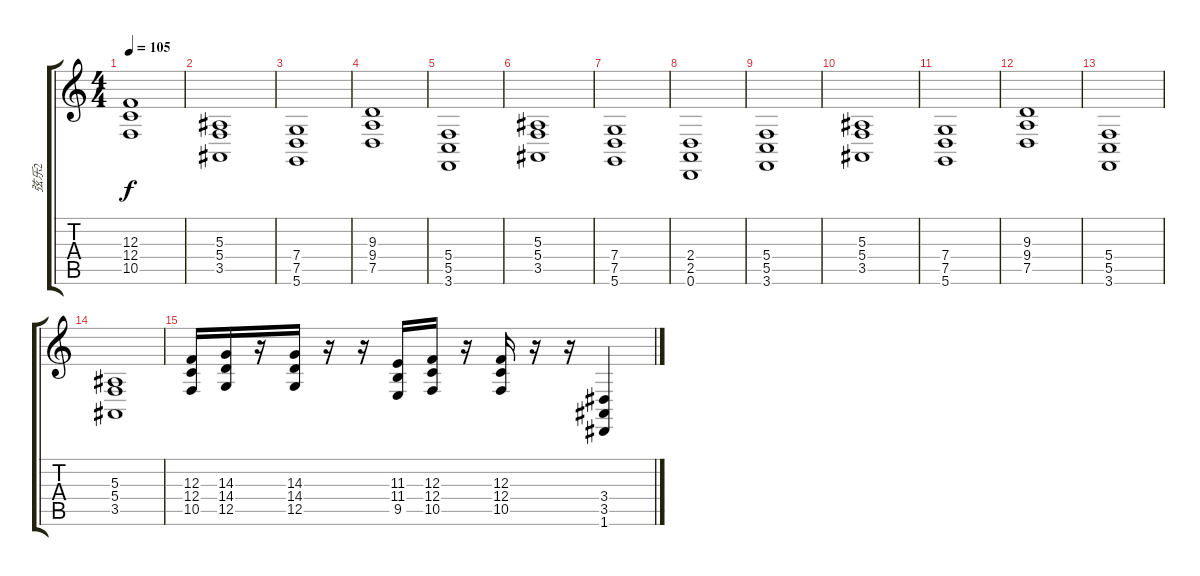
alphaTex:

\track ("弦乐2" "弦乐2") {instrument stringensemble1}
\staff {score tabs}
\tuning (D4 A3 F3 C3 G2 D2) {hide}
\ts (4 4)
\tempo 105
\clef g2
\ks c
(12.3 12.4 10.5).1{dy f} |
(5.3 5.4 3.5).1 |
(7.4 7.5 5.6).1 |
(9.3 9.4 7.5).1 |
(5.4 5.5 3.6).1 |
(5.3 5.4 3.5).1 |
(7.4 7.5 5.6).1 |
(2.4 2.5 0.6).1 |
(5.4 5.5 3.6).1 |
(5.3 5.4 3.5).1 |
(7.4 7.5 5.6).1 |
(9.3 9.4 7.5).1 |
(5.4 5.5 3.6).1 |
(5.3 5.4 3.5).1 |
(12.3 12.4 10.5).16 (14.3 14.4 12.5).16 r.16 (14.3 14.4 12.5).16 r.16 r.16 (11.3 11.4 9.5).16 (12.3 12.4 10.5).16 r.16 (12.3 12.4 10.5).16 r.16 r.16 (3.4 3.5 1.6).4
